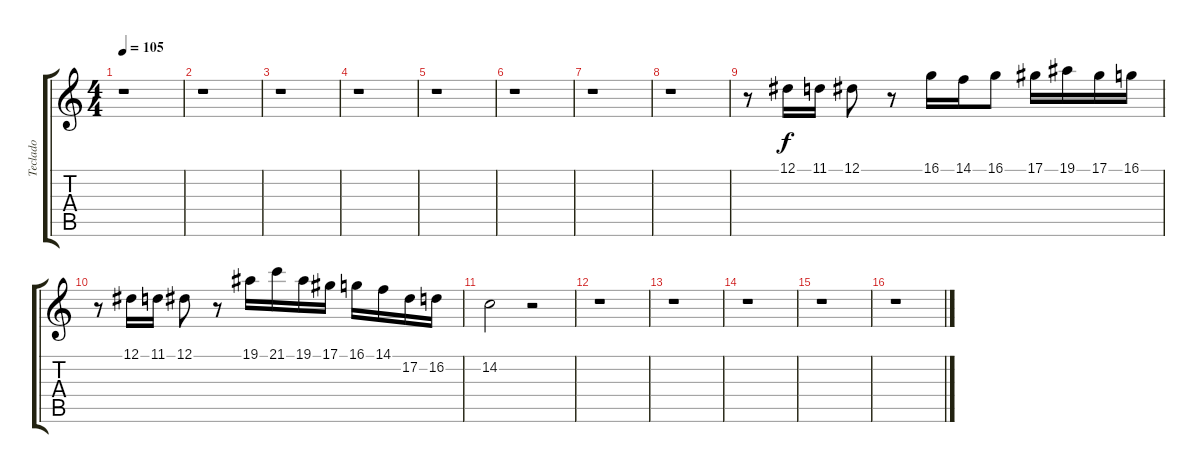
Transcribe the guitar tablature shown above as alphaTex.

\track ("Teclado" "Teclado") {instrument stringensemble1}
\staff {score tabs}
\tuning (Eb4 Bb3 Gb3 Db3 Ab2 Eb2) {hide}
\ts (4 4)
\tempo 105
\clef g2
\ks c
r.1{dy f} |
r.1 |
r.1 |
r.1 |
r.1 |
r.1 |
r.1 |
r.1 |
r.8 12.1.16 11.1.16 12.1.8 r.8 16.1.16 14.1.16 16.1.8 17.1.16 19.1.16 17.1.16 16.1.16 |
r.8 12.1.16 11.1.16 12.1.8 r.8 19.1.16 21.1.16 19.1.16 17.1.16 16.1.16 14.1.16 17.2.16 16.2.16 |
14.2.2 r.2 |
r.1 |
r.1 |
r.1 |
r.1 |
r.1
